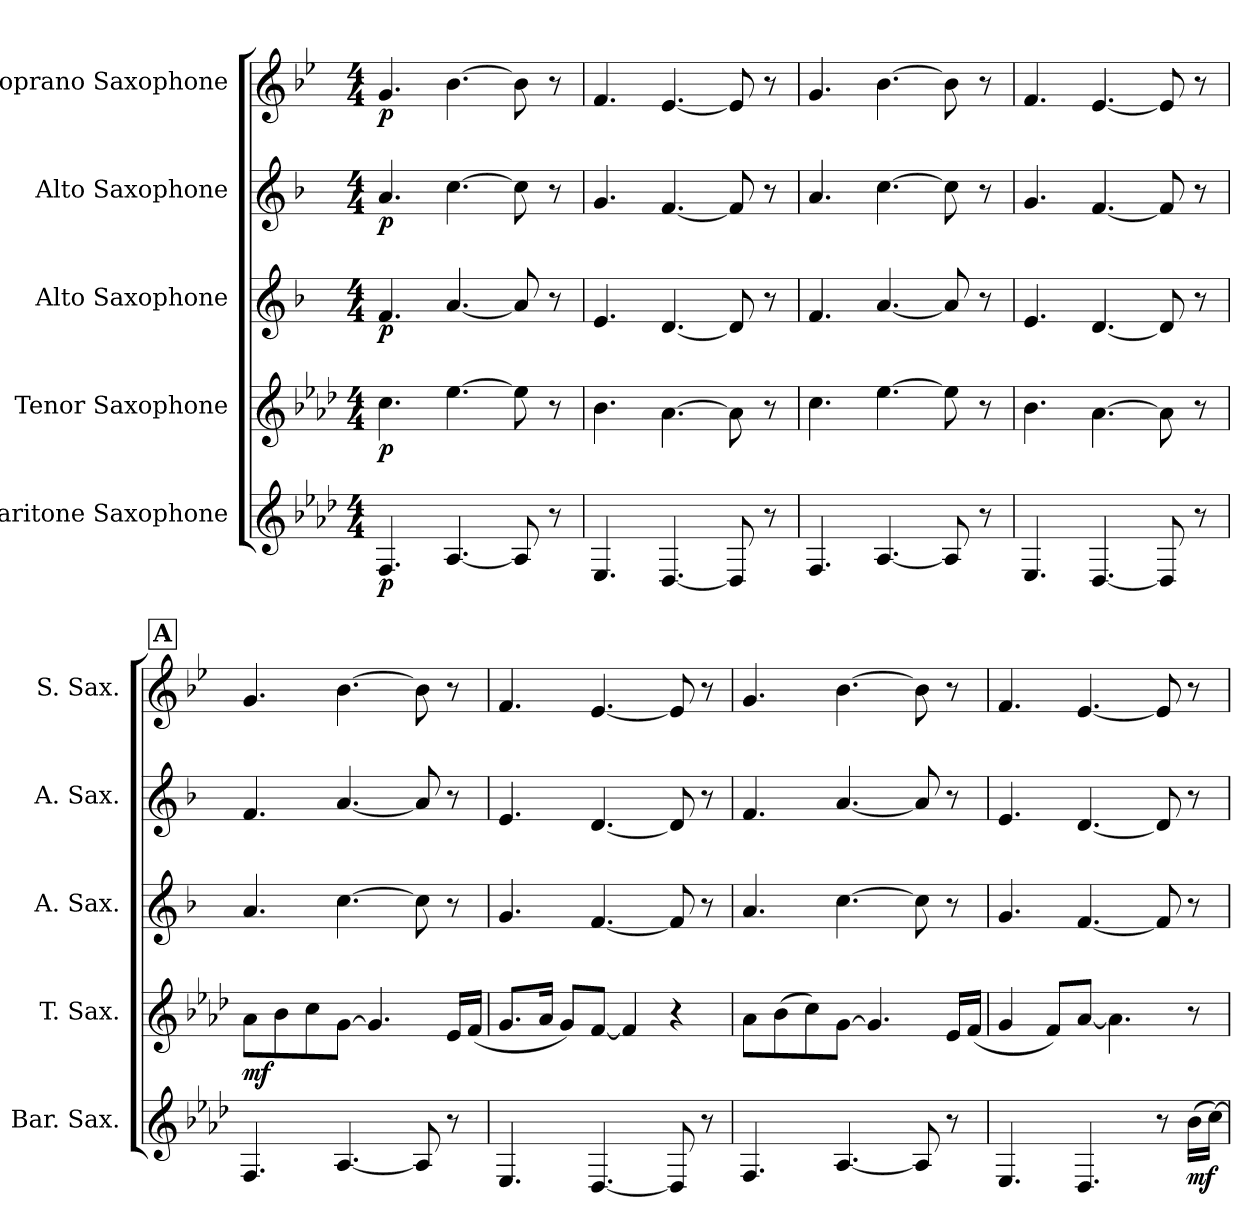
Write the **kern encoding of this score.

**kern	**dynam	**kern	**dynam	**kern	**dynam	**kern	**dynam	**kern	**dynam
*part5	*part5	*part4	*part4	*part3	*part3	*part2	*part2	*part1	*part1
*staff5	*staff5	*staff4	*staff4	*staff3	*staff3	*staff2	*staff2	*staff1	*staff1
*I"Baritone Saxophone	*	*I"Tenor Saxophone	*	*I"Alto Saxophone	*	*I"Alto Saxophone	*	*I"Soprano Saxophone	*
*I'Bar. Sax.	*	*I'T. Sax.	*	*I'A. Sax.	*	*I'A. Sax.	*	*I'S. Sax.	*
*clefG2	*	*clefG2	*	*clefG2	*	*clefG2	*	*clefG2	*
*ITrd12c21	*	*ITrd8c14	*	*ITrd5c9	*	*ITrd5c9	*	*ITrd1c2	*
*k[b-e-a-d-]	*	*k[b-e-a-d-]	*	*k[b-e-a-d-]	*	*k[b-e-a-d-]	*	*k[b-e-a-d-]	*
*M4/4	*	*M4/4	*	*M4/4	*	*M4/4	*	*M4/4	*
*MM90	*	*MM90	*	*MM90	*	*MM90	*	*MM90	*
=1	=1	=1	=1	=1	=1	=1	=1	=1	=1
!	!LO:DY:b	!	!LO:DY:b	!	!LO:DY:b	!	!LO:DY:b	!	!LO:DY:b
4.FF/	p	4.c\	p	4.A-/	p	4.c/	p	4.f/	p
[4.AA-/	.	[4.e-\	.	[4.c/	.	[4.e-\	.	[4.a-\	.
8AA-/]	.	8e-\]	.	8c/]	.	8e-\]	.	8a-\]	.
8r	.	8r	.	8r	.	8r	.	8r	.
=2	=2	=2	=2	=2	=2	=2	=2	=2	=2
4.EE-/	.	4.B-\	.	4.G/	.	4.B-/	.	4.e-/	.
[4.DD-/	.	[4.A-\	.	[4.F/	.	[4.A-/	.	[4.d-/	.
8DD-/]	.	8A-\]	.	8F/]	.	8A-/]	.	8d-/]	.
8r	.	8r	.	8r	.	8r	.	8r	.
=3	=3	=3	=3	=3	=3	=3	=3	=3	=3
4.FF/	.	4.c\	.	4.A-/	.	4.c/	.	4.f/	.
[4.AA-/	.	[4.e-\	.	[4.c/	.	[4.e-\	.	[4.a-\	.
8AA-/]	.	8e-\]	.	8c/]	.	8e-\]	.	8a-\]	.
8r	.	8r	.	8r	.	8r	.	8r	.
=4	=4	=4	=4	=4	=4	=4	=4	=4	=4
4.EE-/	.	4.B-\	.	4.G/	.	4.B-/	.	4.e-/	.
[4.DD-/	.	[4.A-\	.	[4.F/	.	[4.A-/	.	[4.d-/	.
8DD-/]	.	8A-\]	.	8F/]	.	8A-/]	.	8d-/]	.
8r	.	8r	.	8r	.	8r	.	8r	.
!!LO:REH:place=s1:a:B:fs=14:t=A
=5	=5	=5	=5	=5	=5	=5	=5	=5	=5
!	!	!	!LO:DY:b	!	!	!	!	!	!
4.FF/	.	8A-\L	mf	4.c/	.	4.A-/	.	4.f/	.
.	.	8B-\	.	.	.	.	.	.	.
.	.	8c\	.	.	.	.	.	.	.
[4.AA-/	.	[8G\J	.	[4.e-\	.	[4.c/	.	[4.a-\	.
.	.	4.G/]	.	.	.	.	.	.	.
8AA-/]	.	.	.	8e-\]	.	8c/]	.	8a-\]	.
8r	.	16E-/LL	.	8r	.	8r	.	8r	.
.	.	(16F/JJ	.	.	.	.	.	.	.
!!LO:LB:g=z
=6	=6	=6	=6	=6	=6	=6	=6	=6	=6
4.EE-/	.	8.G/L	.	4.B-/	.	4.G/	.	4.e-/	.
.	.	16A-/Jk	.	.	.	.	.	.	.
.	.	8G/L)	.	.	.	.	.	.	.
[4.DD-/	.	[8F/J	.	[4.A-/	.	[4.F/	.	[4.d-/	.
.	.	4F/]	.	.	.	.	.	.	.
8DD-/]	.	4r	.	8A-/]	.	8F/]	.	8d-/]	.
8r	.	.	.	8r	.	8r	.	8r	.
=7	=7	=7	=7	=7	=7	=7	=7	=7	=7
4.FF/	.	8A-\L	.	4.c/	.	4.A-/	.	4.f/	.
.	.	(8B-\	.	.	.	.	.	.	.
.	.	8c\)	.	.	.	.	.	.	.
[4.AA-/	.	[8G\J	.	[4.e-\	.	[4.c/	.	[4.a-\	.
.	.	4.G/]	.	.	.	.	.	.	.
8AA-/]	.	.	.	8e-\]	.	8c/]	.	8a-\]	.
8r	.	16E-/LL	.	8r	.	8r	.	8r	.
.	.	(16F/JJ	.	.	.	.	.	.	.
=8	=8	=8	=8	=8	=8	=8	=8	=8	=8
4.EE-/	.	4G/	.	4.B-/	.	4.G/	.	4.e-/	.
.	.	8F/L)	.	.	.	.	.	.	.
4.DD-/	.	[8A-/J	.	[4.A-/	.	[4.F/	.	[4.d-/	.
.	.	4.A-\]	.	.	.	.	.	.	.
8r	.	.	.	8A-/]	.	8F/]	.	8d-/]	.
!	!LO:DY:b	!	!	!	!	!	!	!	!
(16B-\LL	mf	8r	.	8r	.	8r	.	8r	.
[16c\JJ)	.	.	.	.	.	.	.	.	.
=	=	=	=	=	=	=	=	=	=
*-	*-	*-	*-	*-	*-	*-	*-	*-	*-
